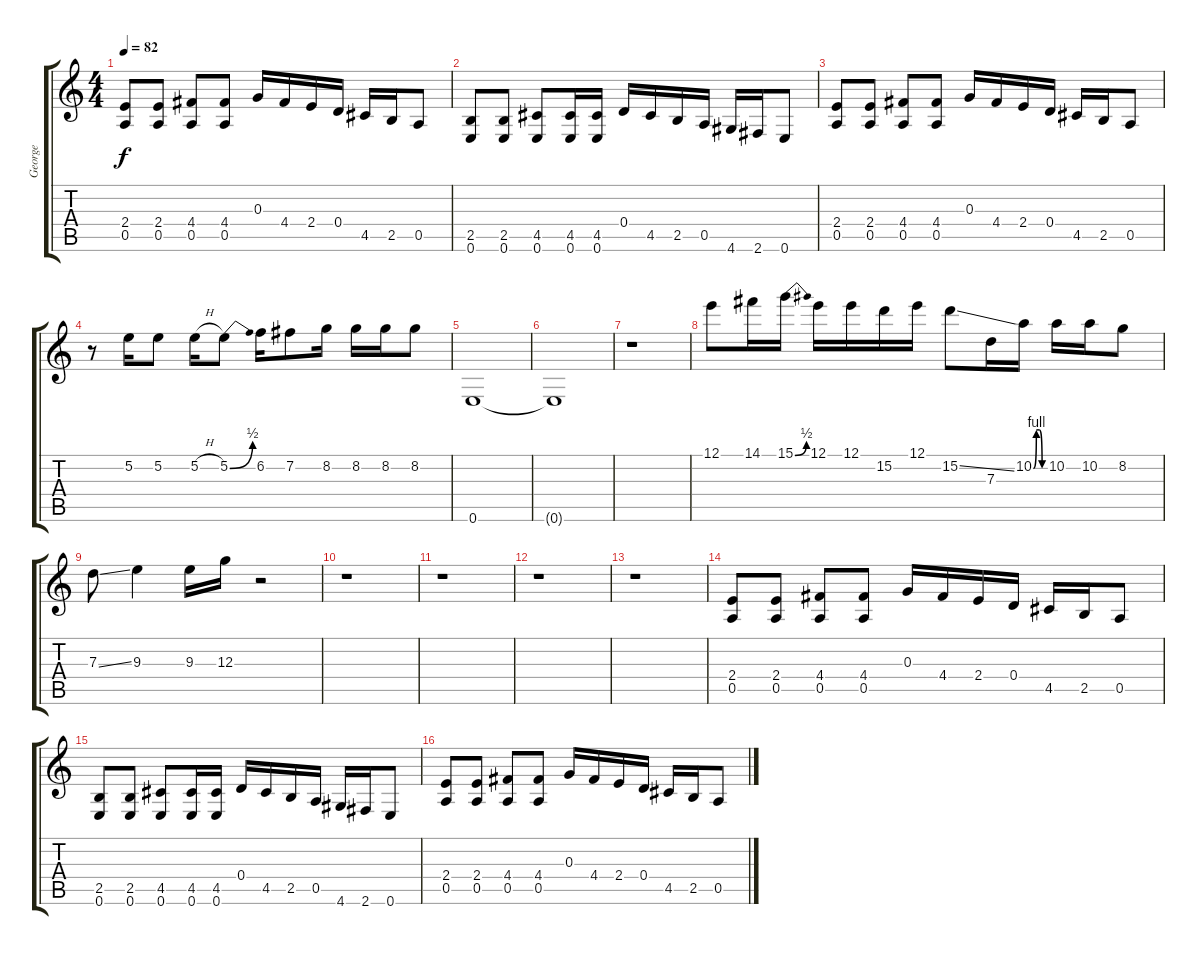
\track ("George" "George") {instrument overdrivenguitar}
\staff {score tabs}
\tuning (E4 B3 G3 D3 A2 E2) {hide}
\ts (4 4)
\tempo 82
\clef g2
\ks c
(2.4 0.5).8{dy f} (2.4 0.5).8 (4.4 0.5).8 (4.4 0.5).8 0.3.16 4.4.16 2.4.16 0.4.16 4.5.16 2.5.16 0.5.8 |
(2.5 0.6).8 (2.5 0.6).8 (4.5 0.6).8 (4.5 0.6).16 (4.5 0.6).16 0.4.16 4.5.16 2.5.16 0.5.16 4.6.16 2.6.16 0.6.8 |
(2.4 0.5).8 (2.4 0.5).8 (4.4 0.5).8 (4.4 0.5).8 0.3.16 4.4.16 2.4.16 0.4.16 4.5.16 2.5.16 0.5.8 |
r.8 5.2.16 5.2.8 5.2{h}.16 5.2{be (bend 0 0 60 2)}.8 6.2.16 7.2.8 8.2.16 8.2.16 8.2.16 8.2.8 |
0.6.1 |
0.6{t}.1 |
r.1 |
12.1.8 14.1.16 15.1{be (bend 0 0 60 2)}.16 12.1.16 12.1.16 15.2.16 12.1.16 15.2{ss}.8 7.3.16 10.2{be (custom 0 0 15 4 30 4 45 0 60 0)}.16 10.2.16 10.2.16 8.2.8 |
7.3{ss}.8 9.3.4 9.3.16 12.3.16 r.2 |
r.1 |
r.1 |
r.1 |
r.1 |
(2.4 0.5).8 (2.4 0.5).8 (4.4 0.5).8 (4.4 0.5).8 0.3.16 4.4.16 2.4.16 0.4.16 4.5.16 2.5.16 0.5.8 |
(2.5 0.6).8 (2.5 0.6).8 (4.5 0.6).8 (4.5 0.6).16 (4.5 0.6).16 0.4.16 4.5.16 2.5.16 0.5.16 4.6.16 2.6.16 0.6.8 |
(2.4 0.5).8 (2.4 0.5).8 (4.4 0.5).8 (4.4 0.5).8 0.3.16 4.4.16 2.4.16 0.4.16 4.5.16 2.5.16 0.5.8
